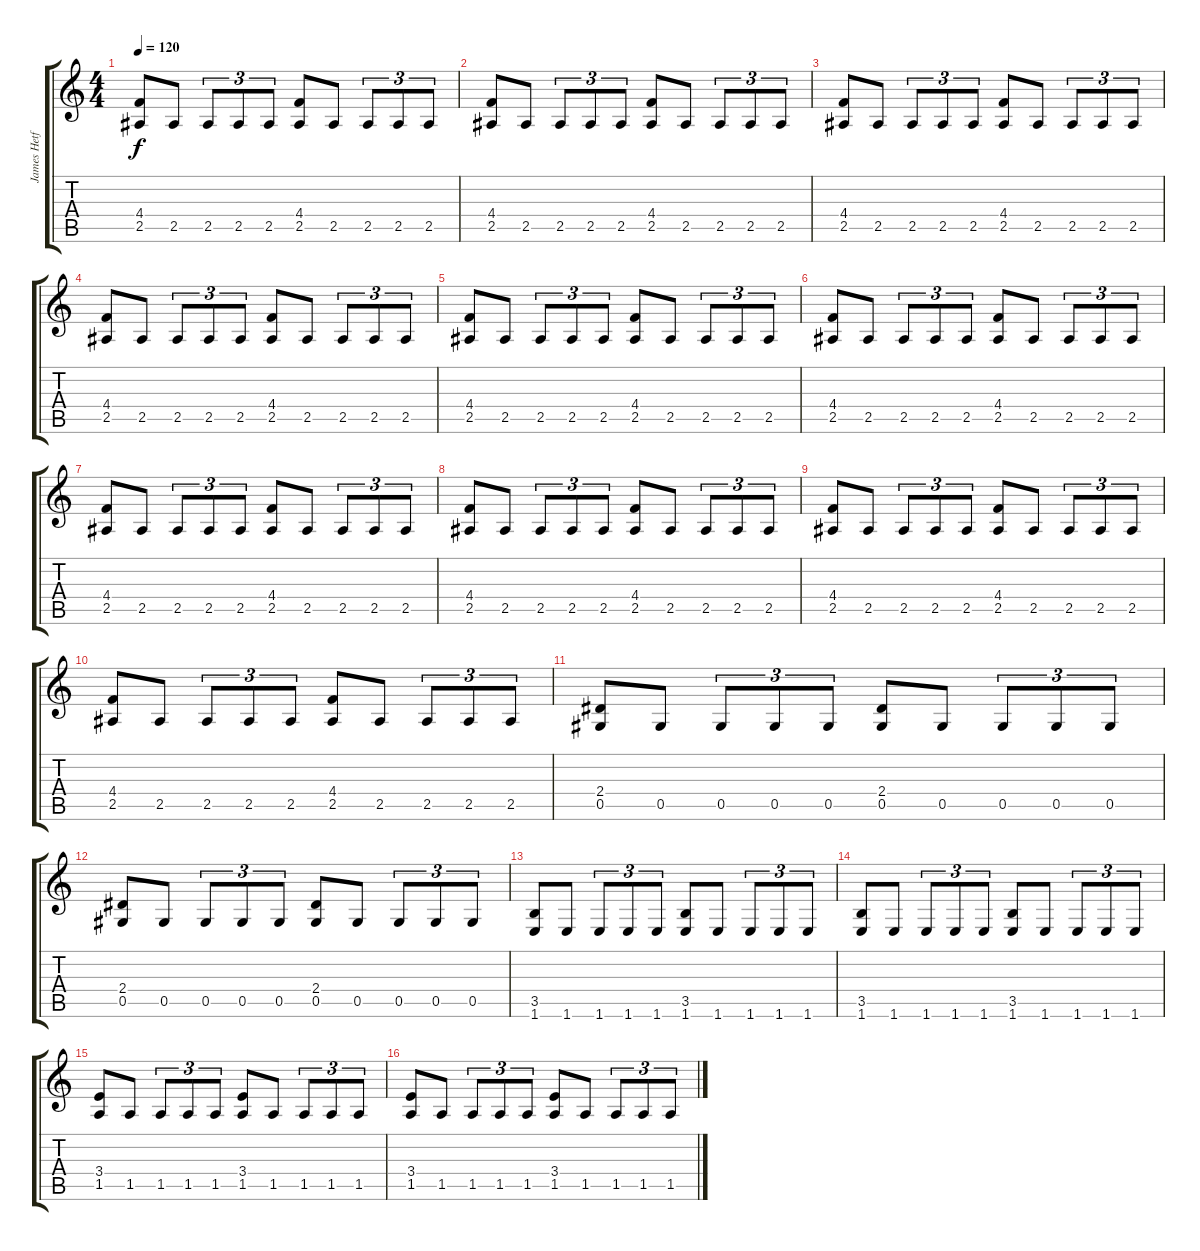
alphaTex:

\track ("James Hetfield (Distortion Guitar)" "James Hetf") {instrument distortionguitar}
\staff {score tabs}
\tuning (Eb4 Bb3 Gb3 Db3 Ab2 Eb2) {hide}
\ts (4 4)
\tempo 120
\clef g2
\ks c
(4.4 2.5).8{dy f} 2.5.8 2.5.8{tu (3 2)} 2.5.8{tu (3 2)} 2.5.8{tu (3 2)} (4.4 2.5).8 2.5.8 2.5.8{tu (3 2)} 2.5.8{tu (3 2)} 2.5.8{tu (3 2)} |
(4.4 2.5).8 2.5.8 2.5.8{tu (3 2)} 2.5.8{tu (3 2)} 2.5.8{tu (3 2)} (4.4 2.5).8 2.5.8 2.5.8{tu (3 2)} 2.5.8{tu (3 2)} 2.5.8{tu (3 2)} |
(4.4 2.5).8 2.5.8 2.5.8{tu (3 2)} 2.5.8{tu (3 2)} 2.5.8{tu (3 2)} (4.4 2.5).8 2.5.8 2.5.8{tu (3 2)} 2.5.8{tu (3 2)} 2.5.8{tu (3 2)} |
(4.4 2.5).8 2.5.8 2.5.8{tu (3 2)} 2.5.8{tu (3 2)} 2.5.8{tu (3 2)} (4.4 2.5).8 2.5.8 2.5.8{tu (3 2)} 2.5.8{tu (3 2)} 2.5.8{tu (3 2)} |
(4.4 2.5).8 2.5.8 2.5.8{tu (3 2)} 2.5.8{tu (3 2)} 2.5.8{tu (3 2)} (4.4 2.5).8 2.5.8 2.5.8{tu (3 2)} 2.5.8{tu (3 2)} 2.5.8{tu (3 2)} |
(4.4 2.5).8 2.5.8 2.5.8{tu (3 2)} 2.5.8{tu (3 2)} 2.5.8{tu (3 2)} (4.4 2.5).8 2.5.8 2.5.8{tu (3 2)} 2.5.8{tu (3 2)} 2.5.8{tu (3 2)} |
(4.4 2.5).8 2.5.8 2.5.8{tu (3 2)} 2.5.8{tu (3 2)} 2.5.8{tu (3 2)} (4.4 2.5).8 2.5.8 2.5.8{tu (3 2)} 2.5.8{tu (3 2)} 2.5.8{tu (3 2)} |
(4.4 2.5).8 2.5.8 2.5.8{tu (3 2)} 2.5.8{tu (3 2)} 2.5.8{tu (3 2)} (4.4 2.5).8 2.5.8 2.5.8{tu (3 2)} 2.5.8{tu (3 2)} 2.5.8{tu (3 2)} |
(4.4 2.5).8 2.5.8 2.5.8{tu (3 2)} 2.5.8{tu (3 2)} 2.5.8{tu (3 2)} (4.4 2.5).8 2.5.8 2.5.8{tu (3 2)} 2.5.8{tu (3 2)} 2.5.8{tu (3 2)} |
(4.4 2.5).8 2.5.8 2.5.8{tu (3 2)} 2.5.8{tu (3 2)} 2.5.8{tu (3 2)} (4.4 2.5).8 2.5.8 2.5.8{tu (3 2)} 2.5.8{tu (3 2)} 2.5.8{tu (3 2)} |
(2.4 0.5).8 0.5.8 0.5.8{tu (3 2)} 0.5.8{tu (3 2)} 0.5.8{tu (3 2)} (2.4 0.5).8 0.5.8 0.5.8{tu (3 2)} 0.5.8{tu (3 2)} 0.5.8{tu (3 2)} |
(2.4 0.5).8 0.5.8 0.5.8{tu (3 2)} 0.5.8{tu (3 2)} 0.5.8{tu (3 2)} (2.4 0.5).8 0.5.8 0.5.8{tu (3 2)} 0.5.8{tu (3 2)} 0.5.8{tu (3 2)} |
(3.5 1.6).8 1.6.8 1.6.8{tu (3 2)} 1.6.8{tu (3 2)} 1.6.8{tu (3 2)} (3.5 1.6).8 1.6.8 1.6.8{tu (3 2)} 1.6.8{tu (3 2)} 1.6.8{tu (3 2)} |
(3.5 1.6).8 1.6.8 1.6.8{tu (3 2)} 1.6.8{tu (3 2)} 1.6.8{tu (3 2)} (3.5 1.6).8 1.6.8 1.6.8{tu (3 2)} 1.6.8{tu (3 2)} 1.6.8{tu (3 2)} |
(3.4 1.5).8 1.5.8 1.5.8{tu (3 2)} 1.5.8{tu (3 2)} 1.5.8{tu (3 2)} (3.4 1.5).8 1.5.8 1.5.8{tu (3 2)} 1.5.8{tu (3 2)} 1.5.8{tu (3 2)} |
(3.4 1.5).8 1.5.8 1.5.8{tu (3 2)} 1.5.8{tu (3 2)} 1.5.8{tu (3 2)} (3.4 1.5).8 1.5.8 1.5.8{tu (3 2)} 1.5.8{tu (3 2)} 1.5.8{tu (3 2)}
